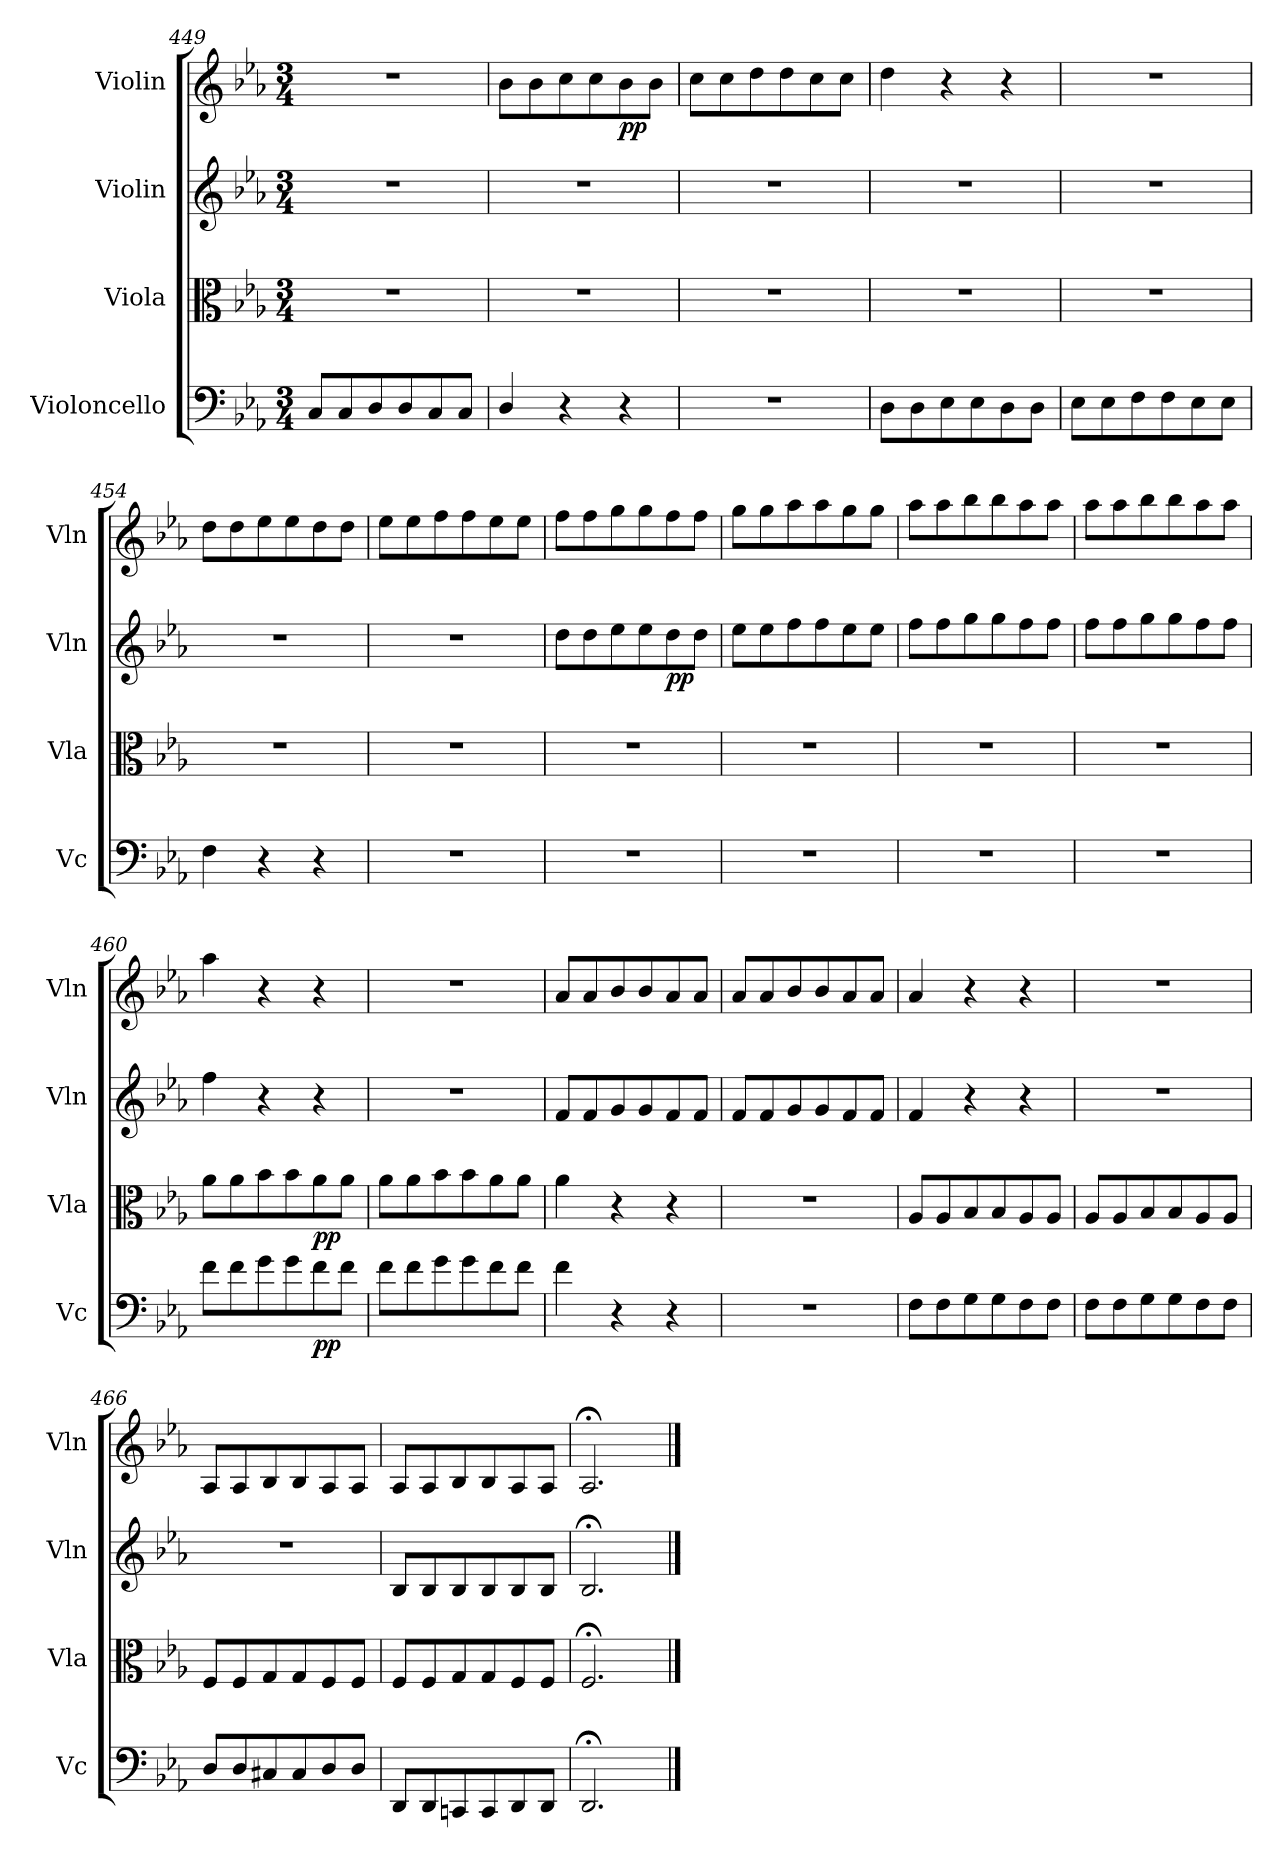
**kern	**dynam	**kern	**dynam	**kern	**dynam	**kern	**dynam
*part4	*part4	*part3	*part3	*part2	*part2	*part1	*part1
*staff4	*staff4	*staff3	*staff3	*staff2	*staff2	*staff1	*staff1
*I"Violoncello	*	*I"Viola	*	*I"Violin	*	*I"Violin	*
*I'Vc	*	*I'Vla	*	*I'Vln	*	*I'Vln	*
*clefF4	*	*clefC3	*	*clefG2	*	*clefG2	*
*k[b-e-a-]	*	*k[b-e-a-]	*	*k[b-e-a-]	*	*k[b-e-a-]	*
*M3/4	*	*M3/4	*	*M3/4	*	*M3/4	*
=449	=449	=449	=449	=449	=449	=449	=449
8C/L	.	2.r	.	2.r	.	2.r	.
8C/	.	.	.	.	.	.	.
8D/	.	.	.	.	.	.	.
8D/	.	.	.	.	.	.	.
8C/	.	.	.	.	.	.	.
8C/J	.	.	.	.	.	.	.
=450	=450	=450	=450	=450	=450	=450	=450
4D/	.	2.r	.	2.r	.	8b-\L	.
.	.	.	.	.	.	8b-\	.
4r	.	.	.	.	.	8cc\	.
.	.	.	.	.	.	8cc\	.
4r	.	.	.	.	.	8b-\	pp
.	.	.	.	.	.	8b-\J	.
=451	=451	=451	=451	=451	=451	=451	=451
2.r	.	2.r	.	2.r	.	8cc\L	.
.	.	.	.	.	.	8cc\	.
.	.	.	.	.	.	8dd\	.
.	.	.	.	.	.	8dd\	.
.	.	.	.	.	.	8cc\	.
.	.	.	.	.	.	8cc\J	.
=452	=452	=452	=452	=452	=452	=452	=452
8D\L	.	2.r	.	2.r	.	4dd\	.
8D\	.	.	.	.	.	.	.
8E-\	.	.	.	.	.	4r	.
8E-\	.	.	.	.	.	.	.
8D\	.	.	.	.	.	4r	.
8D\J	.	.	.	.	.	.	.
=453	=453	=453	=453	=453	=453	=453	=453
8E-\L	.	2.r	.	2.r	.	2.r	.
8E-\	.	.	.	.	.	.	.
8F\	.	.	.	.	.	.	.
8F\	.	.	.	.	.	.	.
8E-\	.	.	.	.	.	.	.
8E-\J	.	.	.	.	.	.	.
=454	=454	=454	=454	=454	=454	=454	=454
4F\	.	2.r	.	2.r	.	8dd\L	.
.	.	.	.	.	.	8dd\	.
4r	.	.	.	.	.	8ee-\	.
.	.	.	.	.	.	8ee-\	.
4r	.	.	.	.	.	8dd\	.
.	.	.	.	.	.	8dd\J	.
=455	=455	=455	=455	=455	=455	=455	=455
2.r	.	2.r	.	2.r	.	8ee-\L	.
.	.	.	.	.	.	8ee-\	.
.	.	.	.	.	.	8ff\	.
.	.	.	.	.	.	8ff\	.
.	.	.	.	.	.	8ee-\	.
.	.	.	.	.	.	8ee-\J	.
=456	=456	=456	=456	=456	=456	=456	=456
2.r	.	2.r	.	8dd\L	.	8ff\L	.
.	.	.	.	8dd\	.	8ff\	.
.	.	.	.	8ee-\	.	8gg\	.
.	.	.	.	8ee-\	.	8gg\	.
.	.	.	.	8dd\	pp	8ff\	.
.	.	.	.	8dd\J	.	8ff\J	.
=457	=457	=457	=457	=457	=457	=457	=457
2.r	.	2.r	.	8ee-\L	.	8gg\L	.
.	.	.	.	8ee-\	.	8gg\	.
.	.	.	.	8ff\	.	8aa-\	.
.	.	.	.	8ff\	.	8aa-\	.
.	.	.	.	8ee-\	.	8gg\	.
.	.	.	.	8ee-\J	.	8gg\J	.
=458	=458	=458	=458	=458	=458	=458	=458
2.r	.	2.r	.	8ff\L	.	8aa-\L	.
.	.	.	.	8ff\	.	8aa-\	.
.	.	.	.	8gg\	.	8bb-\	.
.	.	.	.	8gg\	.	8bb-\	.
.	.	.	.	8ff\	.	8aa-\	.
.	.	.	.	8ff\J	.	8aa-\J	.
=459	=459	=459	=459	=459	=459	=459	=459
2.r	.	2.r	.	8ff\L	.	8aa-\L	.
.	.	.	.	8ff\	.	8aa-\	.
.	.	.	.	8gg\	.	8bb-\	.
.	.	.	.	8gg\	.	8bb-\	.
.	.	.	.	8ff\	.	8aa-\	.
.	.	.	.	8ff\J	.	8aa-\J	.
=460	=460	=460	=460	=460	=460	=460	=460
8f\L	.	8a-\L	.	4ff\	.	4aa-\	.
8f\	.	8a-\	.	.	.	.	.
8g\	.	8b-\	.	4r	.	4r	.
8g\	.	8b-\	.	.	.	.	.
8f\	pp	8a-\	pp	4r	.	4r	.
8f\J	.	8a-\J	.	.	.	.	.
=461	=461	=461	=461	=461	=461	=461	=461
8f\L	.	8a-\L	.	2.r	.	2.r	.
8f\	.	8a-\	.	.	.	.	.
8g\	.	8b-\	.	.	.	.	.
8g\	.	8b-\	.	.	.	.	.
8f\	.	8a-\	.	.	.	.	.
8f\J	.	8a-\J	.	.	.	.	.
=462	=462	=462	=462	=462	=462	=462	=462
4f\	.	4a-\	.	8f/L	.	8a-/L	.
.	.	.	.	8f/	.	8a-/	.
4r	.	4r	.	8g/	.	8b-/	.
.	.	.	.	8g/	.	8b-/	.
4r	.	4r	.	8f/	.	8a-/	.
.	.	.	.	8f/J	.	8a-/J	.
=463	=463	=463	=463	=463	=463	=463	=463
2.r	.	2.r	.	8f/L	.	8a-/L	.
.	.	.	.	8f/	.	8a-/	.
.	.	.	.	8g/	.	8b-/	.
.	.	.	.	8g/	.	8b-/	.
.	.	.	.	8f/	.	8a-/	.
.	.	.	.	8f/J	.	8a-/J	.
=464	=464	=464	=464	=464	=464	=464	=464
8F\L	.	8A-/L	.	4f/	.	4a-/	.
8F\	.	8A-/	.	.	.	.	.
8G\	.	8B-/	.	4r	.	4r	.
8G\	.	8B-/	.	.	.	.	.
8F\	.	8A-/	.	4r	.	4r	.
8F\J	.	8A-/J	.	.	.	.	.
=465	=465	=465	=465	=465	=465	=465	=465
8F\L	.	8A-/L	.	2.r	.	2.r	.
8F\	.	8A-/	.	.	.	.	.
8G\	.	8B-/	.	.	.	.	.
8G\	.	8B-/	.	.	.	.	.
8F\	.	8A-/	.	.	.	.	.
8F\J	.	8A-/J	.	.	.	.	.
=466	=466	=466	=466	=466	=466	=466	=466
8D/L	.	8F/L	.	2.r	.	8A-/L	.
8D/	.	8F/	.	.	.	8A-/	.
8C#X/	.	8G/	.	.	.	8B-/	.
8C#/	.	8G/	.	.	.	8B-/	.
8D/	.	8F/	.	.	.	8A-/	.
8D/J	.	8F/J	.	.	.	8A-/J	.
=467	=467	=467	=467	=467	=467	=467	=467
8DD/L	.	8F/L	.	8B-/L	.	8A-/L	.
8DD/	.	8F/	.	8B-/	.	8A-/	.
8CCn/	.	8G/	.	8B-/	.	8B-/	.
8CC/	.	8G/	.	8B-/	.	8B-/	.
8DD/	.	8F/	.	8B-/	.	8A-/	.
8DD/J	.	8F/J	.	8B-/J	.	8A-/J	.
=468	=468	=468	=468	=468	=468	=468	=468
2.DD;</	.	2.F;</	.	2.B-;</	.	2.A-;</	.
==	==	==	==	==	==	==	==
*-	*-	*-	*-	*-	*-	*-	*-
